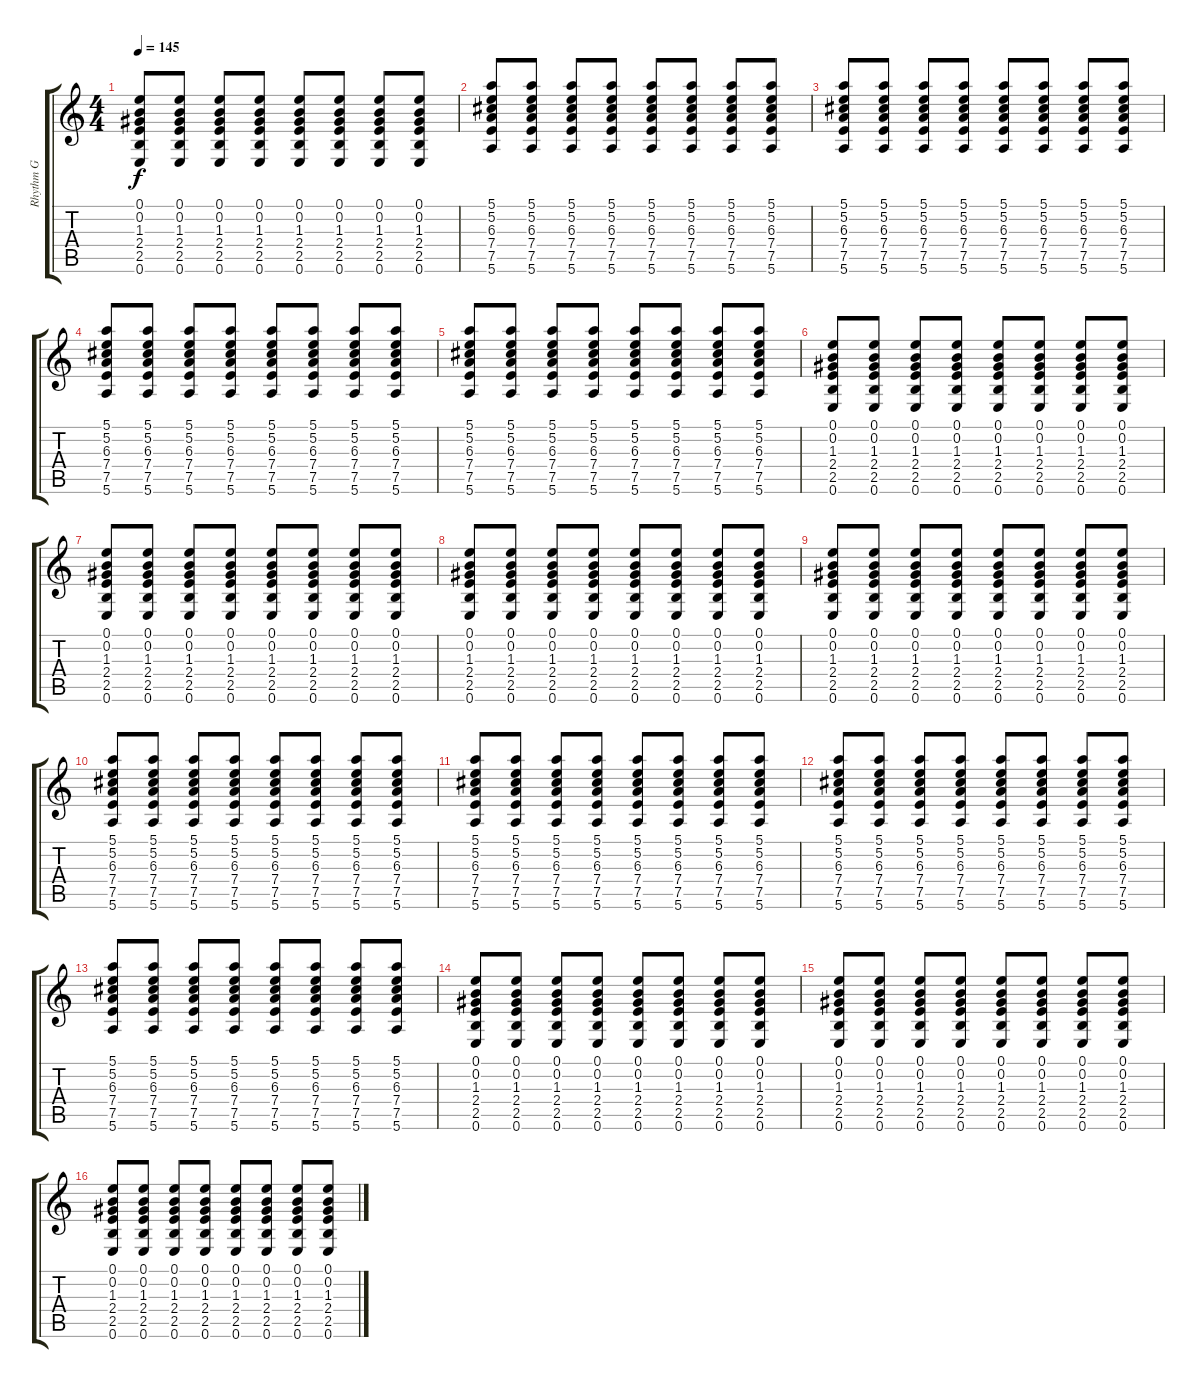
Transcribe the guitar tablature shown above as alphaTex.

\track ("Rhythm G" "Rhythm G") {instrument distortionguitar}
\staff {score tabs}
\tuning (E4 B3 G3 D3 A2 E2) {hide}
\ts (4 4)
\tempo 145
\clef g2
\ks c
(0.1 0.2 1.3 2.4 2.5 0.6).8{dy f} (0.1 0.2 1.3 2.4 2.5 0.6).8 (0.1 0.2 1.3 2.4 2.5 0.6).8 (0.1 0.2 1.3 2.4 2.5 0.6).8 (0.1 0.2 1.3 2.4 2.5 0.6).8 (0.1 0.2 1.3 2.4 2.5 0.6).8 (0.1 0.2 1.3 2.4 2.5 0.6).8 (0.1 0.2 1.3 2.4 2.5 0.6).8 |
(5.1 5.2 6.3 7.4 7.5 5.6).8 (5.1 5.2 6.3 7.4 7.5 5.6).8 (5.1 5.2 6.3 7.4 7.5 5.6).8 (5.1 5.2 6.3 7.4 7.5 5.6).8 (5.1 5.2 6.3 7.4 7.5 5.6).8 (5.1 5.2 6.3 7.4 7.5 5.6).8 (5.1 5.2 6.3 7.4 7.5 5.6).8 (5.1 5.2 6.3 7.4 7.5 5.6).8 |
(5.1 5.2 6.3 7.4 7.5 5.6).8 (5.1 5.2 6.3 7.4 7.5 5.6).8 (5.1 5.2 6.3 7.4 7.5 5.6).8 (5.1 5.2 6.3 7.4 7.5 5.6).8 (5.1 5.2 6.3 7.4 7.5 5.6).8 (5.1 5.2 6.3 7.4 7.5 5.6).8 (5.1 5.2 6.3 7.4 7.5 5.6).8 (5.1 5.2 6.3 7.4 7.5 5.6).8 |
(5.1 5.2 6.3 7.4 7.5 5.6).8 (5.1 5.2 6.3 7.4 7.5 5.6).8 (5.1 5.2 6.3 7.4 7.5 5.6).8 (5.1 5.2 6.3 7.4 7.5 5.6).8 (5.1 5.2 6.3 7.4 7.5 5.6).8 (5.1 5.2 6.3 7.4 7.5 5.6).8 (5.1 5.2 6.3 7.4 7.5 5.6).8 (5.1 5.2 6.3 7.4 7.5 5.6).8 |
(5.1 5.2 6.3 7.4 7.5 5.6).8 (5.1 5.2 6.3 7.4 7.5 5.6).8 (5.1 5.2 6.3 7.4 7.5 5.6).8 (5.1 5.2 6.3 7.4 7.5 5.6).8 (5.1 5.2 6.3 7.4 7.5 5.6).8 (5.1 5.2 6.3 7.4 7.5 5.6).8 (5.1 5.2 6.3 7.4 7.5 5.6).8 (5.1 5.2 6.3 7.4 7.5 5.6).8 |
(0.1 0.2 1.3 2.4 2.5 0.6).8 (0.1 0.2 1.3 2.4 2.5 0.6).8 (0.1 0.2 1.3 2.4 2.5 0.6).8 (0.1 0.2 1.3 2.4 2.5 0.6).8 (0.1 0.2 1.3 2.4 2.5 0.6).8 (0.1 0.2 1.3 2.4 2.5 0.6).8 (0.1 0.2 1.3 2.4 2.5 0.6).8 (0.1 0.2 1.3 2.4 2.5 0.6).8 |
(0.1 0.2 1.3 2.4 2.5 0.6).8 (0.1 0.2 1.3 2.4 2.5 0.6).8 (0.1 0.2 1.3 2.4 2.5 0.6).8 (0.1 0.2 1.3 2.4 2.5 0.6).8 (0.1 0.2 1.3 2.4 2.5 0.6).8 (0.1 0.2 1.3 2.4 2.5 0.6).8 (0.1 0.2 1.3 2.4 2.5 0.6).8 (0.1 0.2 1.3 2.4 2.5 0.6).8 |
(0.1 0.2 1.3 2.4 2.5 0.6).8 (0.1 0.2 1.3 2.4 2.5 0.6).8 (0.1 0.2 1.3 2.4 2.5 0.6).8 (0.1 0.2 1.3 2.4 2.5 0.6).8 (0.1 0.2 1.3 2.4 2.5 0.6).8 (0.1 0.2 1.3 2.4 2.5 0.6).8 (0.1 0.2 1.3 2.4 2.5 0.6).8 (0.1 0.2 1.3 2.4 2.5 0.6).8 |
(0.1 0.2 1.3 2.4 2.5 0.6).8 (0.1 0.2 1.3 2.4 2.5 0.6).8 (0.1 0.2 1.3 2.4 2.5 0.6).8 (0.1 0.2 1.3 2.4 2.5 0.6).8 (0.1 0.2 1.3 2.4 2.5 0.6).8 (0.1 0.2 1.3 2.4 2.5 0.6).8 (0.1 0.2 1.3 2.4 2.5 0.6).8 (0.1 0.2 1.3 2.4 2.5 0.6).8 |
(5.1 5.2 6.3 7.4 7.5 5.6).8 (5.1 5.2 6.3 7.4 7.5 5.6).8 (5.1 5.2 6.3 7.4 7.5 5.6).8 (5.1 5.2 6.3 7.4 7.5 5.6).8 (5.1 5.2 6.3 7.4 7.5 5.6).8 (5.1 5.2 6.3 7.4 7.5 5.6).8 (5.1 5.2 6.3 7.4 7.5 5.6).8 (5.1 5.2 6.3 7.4 7.5 5.6).8 |
(5.1 5.2 6.3 7.4 7.5 5.6).8 (5.1 5.2 6.3 7.4 7.5 5.6).8 (5.1 5.2 6.3 7.4 7.5 5.6).8 (5.1 5.2 6.3 7.4 7.5 5.6).8 (5.1 5.2 6.3 7.4 7.5 5.6).8 (5.1 5.2 6.3 7.4 7.5 5.6).8 (5.1 5.2 6.3 7.4 7.5 5.6).8 (5.1 5.2 6.3 7.4 7.5 5.6).8 |
(5.1 5.2 6.3 7.4 7.5 5.6).8 (5.1 5.2 6.3 7.4 7.5 5.6).8 (5.1 5.2 6.3 7.4 7.5 5.6).8 (5.1 5.2 6.3 7.4 7.5 5.6).8 (5.1 5.2 6.3 7.4 7.5 5.6).8 (5.1 5.2 6.3 7.4 7.5 5.6).8 (5.1 5.2 6.3 7.4 7.5 5.6).8 (5.1 5.2 6.3 7.4 7.5 5.6).8 |
(5.1 5.2 6.3 7.4 7.5 5.6).8 (5.1 5.2 6.3 7.4 7.5 5.6).8 (5.1 5.2 6.3 7.4 7.5 5.6).8 (5.1 5.2 6.3 7.4 7.5 5.6).8 (5.1 5.2 6.3 7.4 7.5 5.6).8 (5.1 5.2 6.3 7.4 7.5 5.6).8 (5.1 5.2 6.3 7.4 7.5 5.6).8 (5.1 5.2 6.3 7.4 7.5 5.6).8 |
(0.1 0.2 1.3 2.4 2.5 0.6).8 (0.1 0.2 1.3 2.4 2.5 0.6).8 (0.1 0.2 1.3 2.4 2.5 0.6).8 (0.1 0.2 1.3 2.4 2.5 0.6).8 (0.1 0.2 1.3 2.4 2.5 0.6).8 (0.1 0.2 1.3 2.4 2.5 0.6).8 (0.1 0.2 1.3 2.4 2.5 0.6).8 (0.1 0.2 1.3 2.4 2.5 0.6).8 |
(0.1 0.2 1.3 2.4 2.5 0.6).8 (0.1 0.2 1.3 2.4 2.5 0.6).8 (0.1 0.2 1.3 2.4 2.5 0.6).8 (0.1 0.2 1.3 2.4 2.5 0.6).8 (0.1 0.2 1.3 2.4 2.5 0.6).8 (0.1 0.2 1.3 2.4 2.5 0.6).8 (0.1 0.2 1.3 2.4 2.5 0.6).8 (0.1 0.2 1.3 2.4 2.5 0.6).8 |
(0.1 0.2 1.3 2.4 2.5 0.6).8 (0.1 0.2 1.3 2.4 2.5 0.6).8 (0.1 0.2 1.3 2.4 2.5 0.6).8 (0.1 0.2 1.3 2.4 2.5 0.6).8 (0.1 0.2 1.3 2.4 2.5 0.6).8 (0.1 0.2 1.3 2.4 2.5 0.6).8 (0.1 0.2 1.3 2.4 2.5 0.6).8 (0.1 0.2 1.3 2.4 2.5 0.6).8
